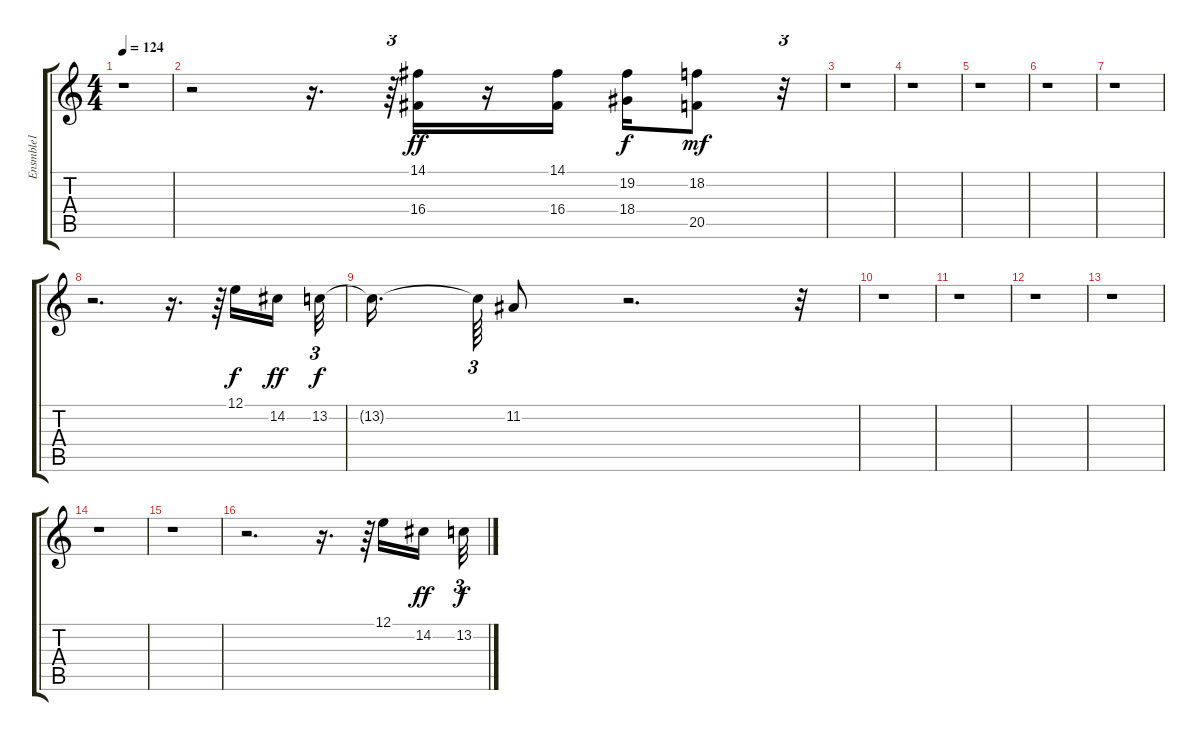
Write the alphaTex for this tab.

\track ("Ensmble1" "Ensmble1") {instrument stringensemble1}
\staff {score tabs}
\tuning (E4 B3 G3 D3 A2 E2) {hide}
\ts (4 4)
\tempo 124
\clef g2
\ks c
r.1{dy mp} |
r.2 r.16{d} r.64{tu (3 2)} (14.1 16.4).16{dy ff} r.16 (14.1 16.4).16 (19.2 18.4).16{dy f} (18.2 20.5).8{dy mf} r.32{tu (3 2)} |
r.1 |
r.1 |
r.1 |
r.1 |
r.1 |
r.2{d} r.16{d} r.64{tu (3 2)} 12.1.16{dy f} 14.2.16{dy ff beam splitsecondary} 13.2.32{tu (3 2) dy f} |
13.2{t}.16{d beam splitsecondary} 13.2{t}.64{tu (3 2)} 11.2.8 r.2{d} r.32{tu (3 2)} |
r.1 |
r.1 |
r.1 |
r.1 |
r.1 |
r.1 |
r.2{d} r.16{d} r.64{tu (3 2)} 12.1.16 14.2.16{dy ff beam splitsecondary} 13.2.32{tu (3 2) dy f}
